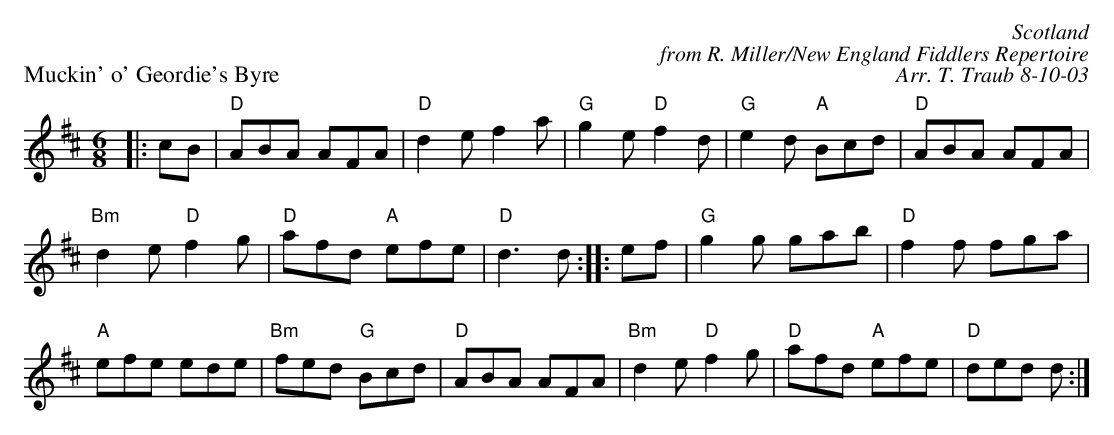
X:1
P: Muckin' o' Geordie's Byre
C: Scotland
C: from R. Miller/New England Fiddlers Repertoire
C: Arr. T. Traub 8-10-03
M: 6/8
K: D
L: 1/8
|: cB| "D"ABA AFA|"D"d2 e f2 a|"G"g2 e "D"f2 d|"G"e2 d "A"Bcd|"D"ABA AFA|
"Bm"d2 e "D"f2 g|"D"afd "A"efe|"D"d3 d :||: ef|"G"g2 g gab|"D"f2 f fga|
"A"efe ede |"Bm"fed "G"Bcd|"D"ABA AFA |"Bm"d2 e "D"f2 g|"D"afd "A"efe|"D"ded d :|
